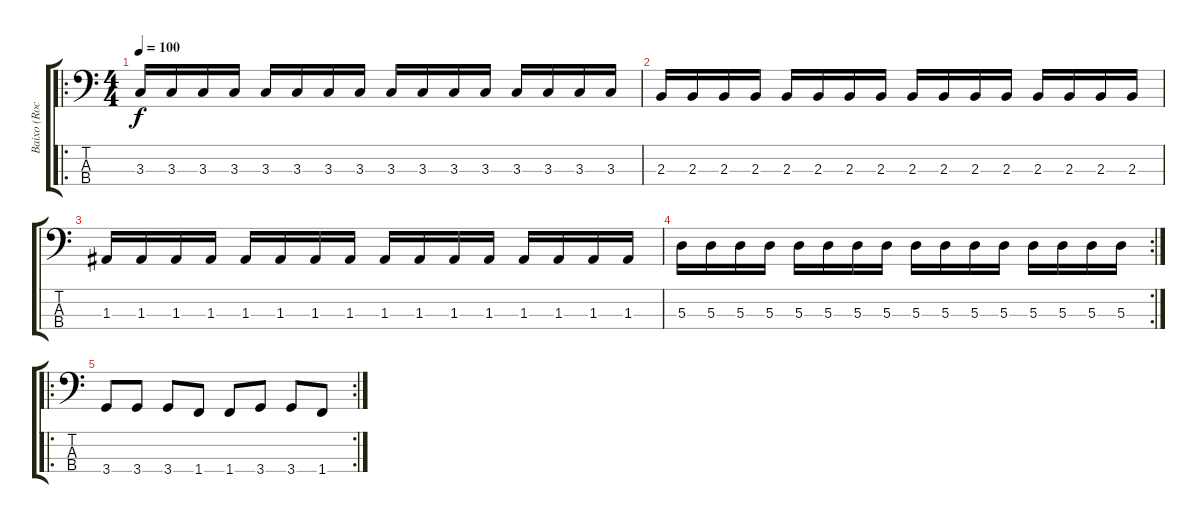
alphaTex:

\track ("Baixo (Rocha)" "Baixo (Roc") {instrument electricbassfinger}
\staff {score tabs}
\tuning (G2 D2 A1 E1) {hide}
\ro
\ts (4 4)
\tempo 100
\clef f4
\ks c
3.3.16{dy f} 3.3.16 3.3.16 3.3.16 3.3.16 3.3.16 3.3.16 3.3.16 3.3.16 3.3.16 3.3.16 3.3.16 3.3.16 3.3.16 3.3.16 3.3.16 |
2.3.16 2.3.16 2.3.16 2.3.16 2.3.16 2.3.16 2.3.16 2.3.16 2.3.16 2.3.16 2.3.16 2.3.16 2.3.16 2.3.16 2.3.16 2.3.16 |
1.3.16 1.3.16 1.3.16 1.3.16 1.3.16 1.3.16 1.3.16 1.3.16 1.3.16 1.3.16 1.3.16 1.3.16 1.3.16 1.3.16 1.3.16 1.3.16 |
\rc 2
5.3.16 5.3.16 5.3.16 5.3.16 5.3.16 5.3.16 5.3.16 5.3.16 5.3.16 5.3.16 5.3.16 5.3.16 5.3.16 5.3.16 5.3.16 5.3.16 |
\ro
\rc 2
3.4.8 3.4.8 3.4.8 1.4.8 1.4.8 3.4.8 3.4.8 1.4.8
